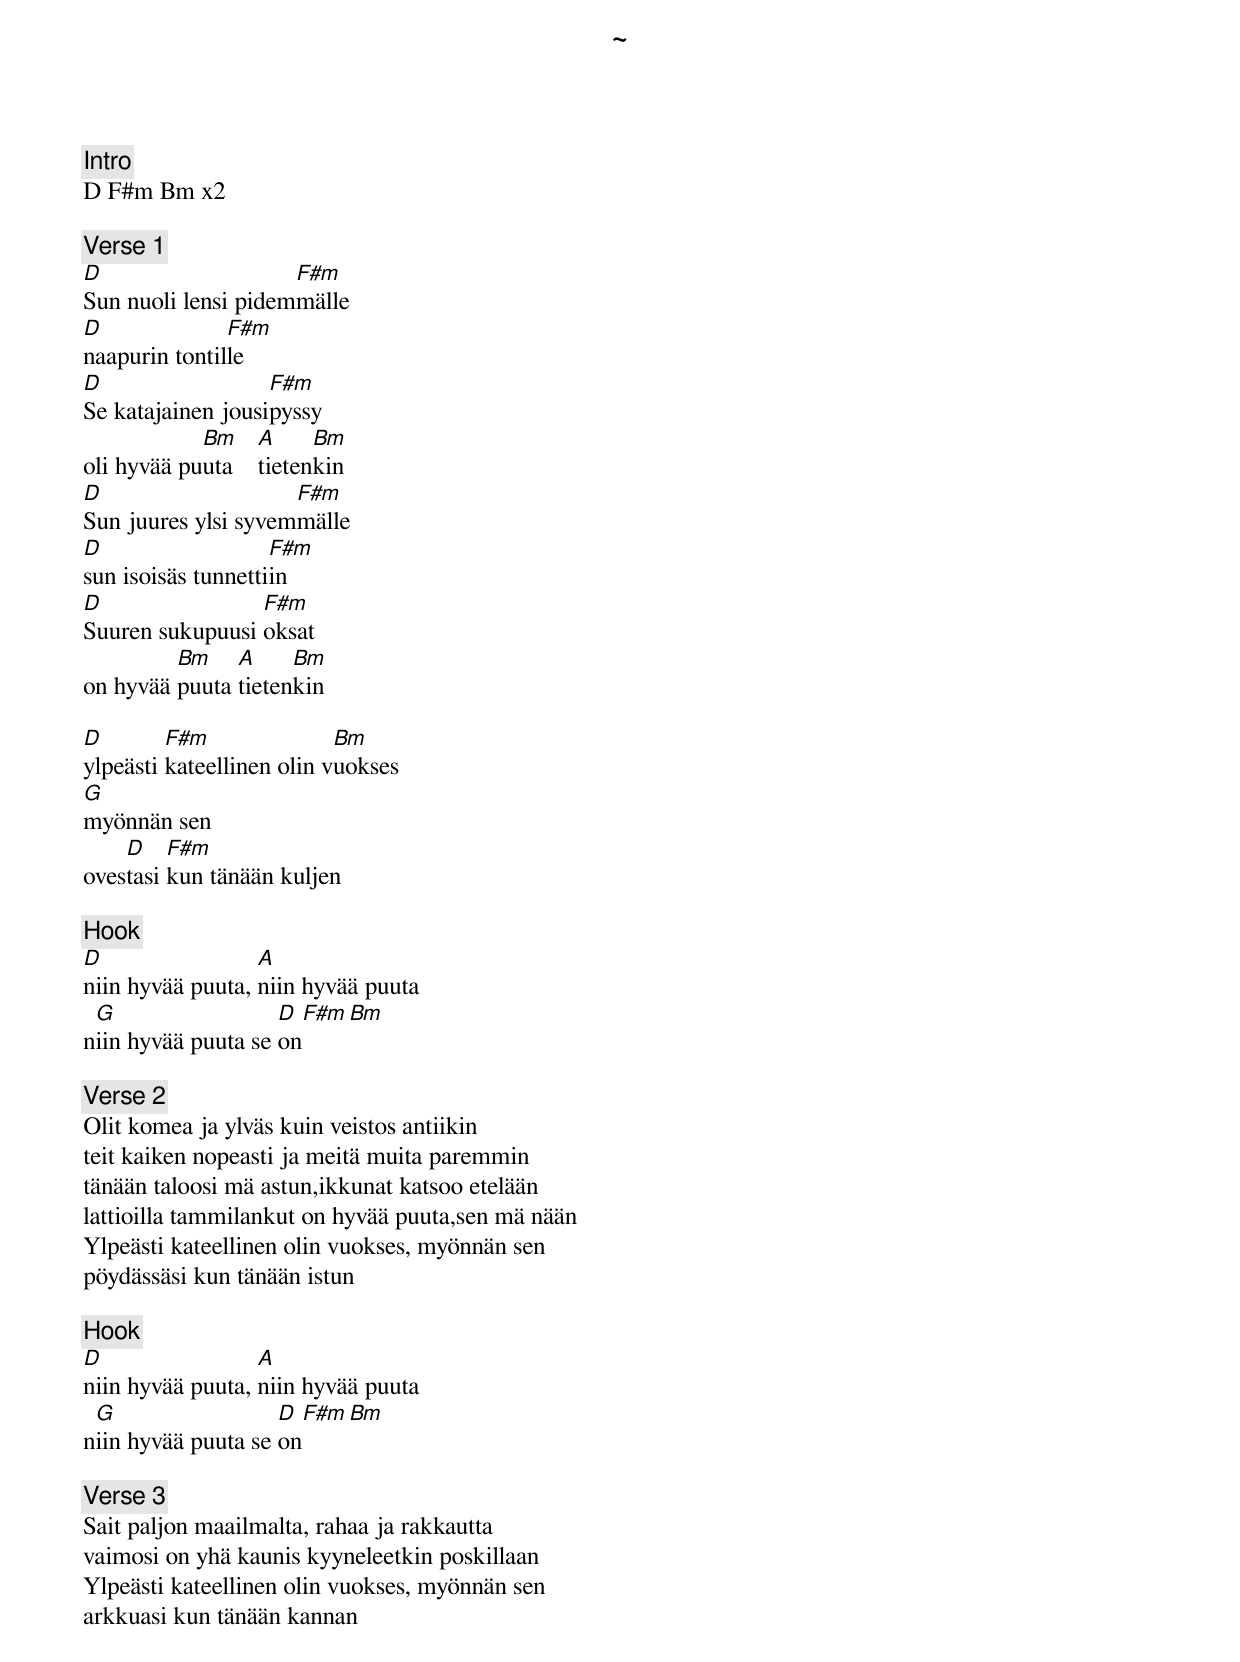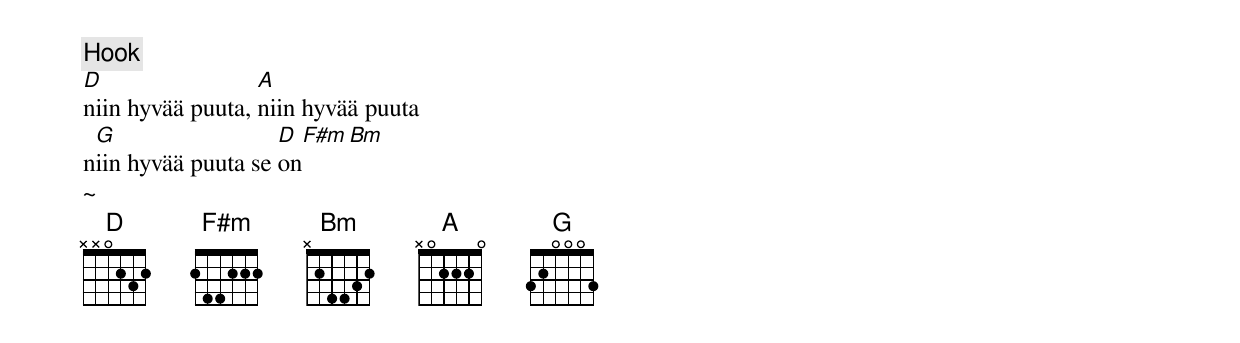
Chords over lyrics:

~
[Intro]
D F#m Bm x2

[Verse 1]
D                    F#m
Sun nuoli lensi pidemmälle
D              F#m
naapurin tontille
D                  F#m
Se katajainen jousipyssy
            Bm     A     Bm
oli hyvää puuta    tietenkin
D                    F#m
Sun juures ylsi syvemmälle
D                   F#m
sun isoisäs tunnettiin
D                F#m
Suuren sukupuusi oksat
         Bm    A     Bm
on hyvää puuta tietenkin

D        F#m               Bm
ylpeästi kateellinen olin vuokses
G
myönnän sen
    D    F#m
ovestasi kun tänään kuljen

[Hook]
D                 A
niin hyvää puuta, niin hyvää puuta
 G                  D   F#m Bm
niin hyvää puuta se on

[Verse 2]
Olit komea ja ylväs kuin veistos antiikin
teit kaiken nopeasti ja meitä muita paremmin
tänään taloosi mä astun,ikkunat katsoo etelään
lattioilla tammilankut on hyvää puuta,sen mä nään
Ylpeästi kateellinen olin vuokses, myönnän sen
pöydässäsi kun tänään istun

[Hook]
D                 A
niin hyvää puuta, niin hyvää puuta
 G                  D   F#m Bm
niin hyvää puuta se on

[Verse 3]
Sait paljon maailmalta, rahaa ja rakkautta
vaimosi on yhä kaunis kyyneleetkin poskillaan
Ylpeästi kateellinen olin vuokses, myönnän sen
arkkuasi kun tänään kannan

[Hook]
D                 A
niin hyvää puuta, niin hyvää puuta
 G                  D   F#m Bm
niin hyvää puuta se on
~
